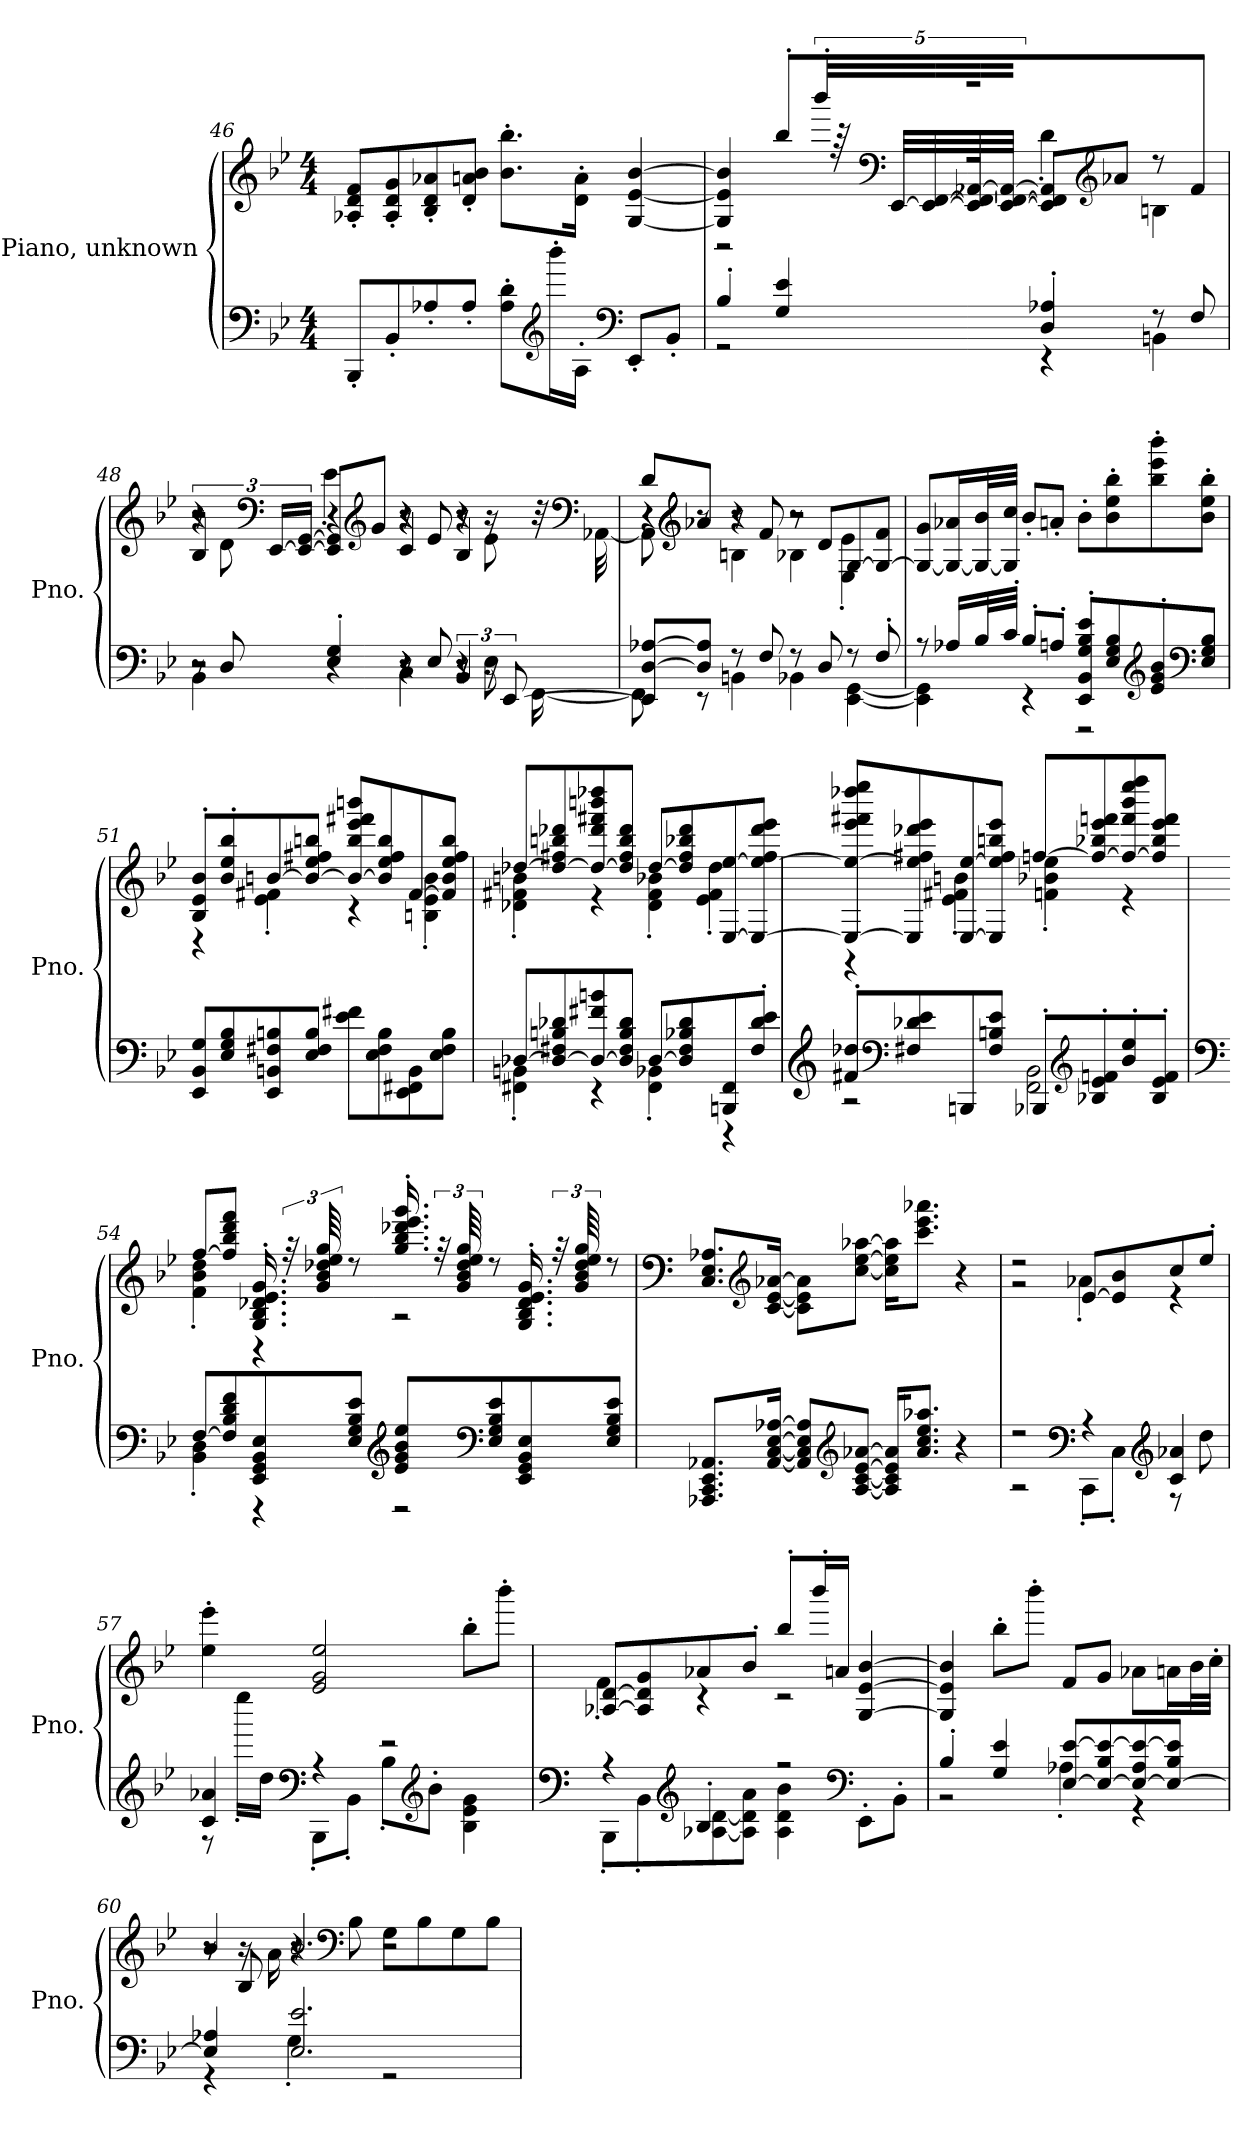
**kern	**kern
*part1	*part1
*staff2	*staff1
*I"Piano, unknown	*
*I'Pno.	*
*clefF4	*clefG2
*k[b-e-]	*k[b-e-]
*M4/4	*M4/4
=46	=46
8BBB-'/L	8A-X/' 8d/' 8f/'L
8BB-'/	8A-/' 8d/' 8g/'
8A-X'/	8B-/' 8d/' 8a-X/'
8A-'/J	8d/' 8an/' 8b-/'J
8A-\' 8d\'L	8.b-\' 8.bb-\'L
*clefG2	*
16bbb-'\L	.
16A-'\JJ	16d\' 16a\'Jk
*clefF4	*
8EE-'/L	[4G/ [4e-/ [4b-/
8BB-'/J	.
!!LO:LB:g=z
=47	=47
*^	*^
4B-'/	2r	4G/] 4e-/] 4b-/]	2r
4G/ 4e-/	.	8bb-'/L	.
.	.	40bbb-'/Jkk	.
.	.	80r	.
*	*	*clefF4	*
.	.	[40EE-/LLL	.
.	.	40EE-/_ [40FF/	.
.	.	80EE-/_ 80FF/_ [80AA-X/K	.
.	.	40EE-/_ 40FF/_ 40AA-/_JJJ	.
4D/' 4A-X/'	4r	8EE-/] 8FF/] 8AA-/]L	4d'\
*	*	*clefG2	*
.	.	8a-X/J	.
8r	4BBn\	8r	4Bn\
8F/	.	8f/	.
=48	=48	=48	=48
*^	*^	*^	*^
8r	2r	2r	4BB-\	6r	8r	4B-/	2r
8D/	.	.	.	.	8d\	.	.
*	*	*	*	*clefF4	*	*	*
.	.	.	.	[24EE-/LL	.	.	.
.	.	.	.	24EE-/_ [24GG/JJ	.	.	.
4E-/' 4G/'	.	.	4r	8EE-/] 8GG/]L	4e-'\	4r	.
*	*	*	*	*clefG2	*	*	*
.	.	.	.	8g/J	.	.	.
8r	4r	4r	4C\	8r	4r	4c/	4r
8E-/	.	.	.	8e-/	.	.	.
6r	8r	4BB-/	8r	4r	8r	4B-/	8r
.	8E-\	.	16r	.	8e-\	.	16r
[12EE-/	.	.	.	.	.	.	.
.	.	.	[16FF\	.	.	.	32r
*	*	*	*	*clefF4	*	*	*
.	.	.	.	.	.	.	[32AA-X\
*	*v	*v	*v	*	*	*	*
*	*	*	*	*v	*v
!!LO:LB:g=z
=49	=49	=49	=49	=49
8EE-/] [8D/ [8A-X/L	8FF\]	8d/L	4r	8AA-\]
*	*	*clefG2	*	*
8D/] 8A-/]J	8r	8a-X/J	.	8r
8r	4BBn\	8r	4Bn\	4r
8F/	.	8f/	.	.
8r	4BB-X\	8r	4B-X\	2r
8D/	.	8d/L	.	.
8r	[4EE-\ [4GG\	[8G/	4E-\' 4e-\'	.
8F'/	.	8G/_ 8f/J	.	.
*	*	*v	*v	*v
=50	=50	=50
8r	4EE-\] 4GG\]	8G/_ 8g/L
16A-X/LL	.	16G/_ 16a-X/L
32B-/L	.	32G/_ 32b-/L
32c'/JJJ	.	32G/] 32cc/JJJ
8B-'/L	4r	8b-'/L
8An'/J	.	8an'/J
8EE-/' 8BB-/' 8G/' 8B-/' 8e-/'L	2r	8b-'\L
8E-/ 8G/ 8B-/	.	8b-\' 8ee-\' 8bb-\'
*clefG2	*	*
8e-/' 8g/' 8b-/'	.	8bb-\' 8eee-\' 8bbb-\'
*clefF4	*	*
8E-/ 8G/ 8B-/J	.	8b-\' 8ee-\' 8bb-\'J
*v	*v	*
!!LO:PB:g=z
=51	=51
*	*^
8EE-/ 8BB-/ 8G/L	8B-/' 8e-/' 8b-/'L	4r
8E-/ 8G/ 8B-/	8b-/' 8ee-/' 8bb-/'	.
8EE-/ 8BBn/ 8F#X/ 8Bn/	[8bn/	4e-\' 4f#X\'
8E-/ 8F#/ 8B/J	8b/_ 8ee-/ 8ff#X/ 8bbn/J	.
8e-\ 8f#X\L	8b/_ 8bb/ 8eee-/ 8fff#X/ 8bbbn/L	4r
8E-\ 8F#\ 8B\	8b/] 8ee-/ 8ff#/ 8bb/	.
8EE-\ 8FF#X\ 8BB\	[8f#/	4Bn\' 4e-\' 4b\'
8E-\ 8F#\ 8B\J	8f#/] 8b/ 8ee-/ 8ff#/ 8bb/J	.
=52	=52	=52
*^	*	*
[8D-X/L	4FF#X\' 4BBn\'	[8dd-X/L	4d-X\' 4f#X\' 4bn\'
8D-/_ 8F#X/ 8Bn/ 8d-X/	.	8dd-/_ 8ff#X/ 8bbn/ 8ddd-X/	.
8D-/_ 8f#X/ 8bn/	4r	8dd-/_ 8ddd-/ 8fff#X/ 8bbbn/ 8dddd-X/	4r
8D-/] 8F#/ 8B/ 8d-/J	.	8dd-/] 8ff#/ 8bb/ 8ddd-/J	.
[8D-/L	4FF#\' 4BB-X\'	[8dd-/L	4d-\' 4f#\' 4b-X\'
8D-/] 8F#/ 8B-X/ 8d-/	.	8dd-/] 8ff#/ 8bb-X/ 8ddd-/	.
8BBBn/ 8FF#/	4r	[8E-/ [8ee-/	4e-\' 4f#\' 4dd-\'
8F#/' 8d-/' 8e-/'J	.	8E-/_ 8ee-/_ 8ff#/ 8ddd-/ 8eee-/J	.
!!LO:LB:g=z	!!
=53	=53	=53	=53
*clefG2	*	*	*
8f#X/' 8dd-X/'L	2r	8E-/_ 8ee-/_ 8eee-/ 8fff#X/ 8dddd-X/ 8eeee-/L	4r
*clefF4	*	*	*
8F#X/ 8d-X/ 8e-/	.	8E-/] 8ee-/] 8ff#X/ 8ddd-X/ 8eee-/	.
8BBBn/	.	[8E-/ [8ee-/	4e-\' 4f#X\' 4bn\'
8F#/ 8Bn/ 8e-/J	.	8E-/] 8ee-/] 8ff#/ 8bbn/ 8eee-/J	.
8BBB-X'/L	2FF\ 2BB-\	[8ffn/L	4fn\' 4b-X\' 4ee-\'
*clefG2	*	*	*
8B-X/' 8e-/' 8fn/'	.	8ff/_ 8bb-X/ 8eee-/ 8fffn/	.
8b-/' 8ee-/'	.	8ff/_ 8fff/ 8bbb-/ 8eeee-/ 8ffff/	4r
8B-/' 8e-/' 8f/'J	.	8ff/] 8bb-/ 8eee-/ 8fff/J	.
!!LO:LB:g=z	!!
=54	=54	=54	=54
*clefF4	*	*	*
[8F/L	4BB-\' 4D\'	[8ff/L	4f\' 4b-\' 4dd\'
8F/] 8B-/ 8d/ 8f/	.	8ff/] 8bb-/ 8ddd/ 8fff/J	.
8EE-/ 8GG/ 8BB-/ 8E-/	4r	16.G/' 16.B-/' 16.d-X/' 16.e-/' 16.g/'	4r
.	.	48r	.
.	.	96g/ 96b-/ 96dd-X/ 96ee-/ 96gg/	.
8E-/ 8G/ 8B-/ 8e-/J	.	8r	.
*clefG2	*	*	*
8e-/ 8g/ 8b-/ 8ee-/L	2r	16.gg/' 16.bb-/' 16.ddd-X/' 16.eee-/' 16.ggg/'	2r
.	.	48r	.
.	.	96g/ 96b-/ 96dd-/ 96ee-/ 96gg/	.
*clefF4	*	*	*
8E-/ 8G/ 8B-/ 8e-/	.	8r	.
8EE-/ 8GG/ 8BB-/ 8E-/	.	16.G/' 16.B-/' 16.d-/' 16.e-/' 16.g/'	.
.	.	48r	.
.	.	96g/ 96b-/ 96dd-/ 96ee-/ 96gg/	.
8E-/ 8G/ 8B-/ 8e-/J	.	8r	.
*v	*v	*	*
*	*v	*v
=55	=55
*	*clefF4
8.AAA-X/ 8.CC/ 8.EE-/ 8.AA-X/L	8.C/ 8.E-/ 8.A-X/L
*	*clefG2
[16AA-/ [16C/ [16E-/ [16A-X/Jk	[16c/ [16e-/ [16a-X/Jk
8AA-/] 8C/] 8E-/] 8A-/]L	8c\] 8e-\] 8a-\]L
*clefG2	*
[8A-/ [8c/ [8e-/ [8a-X/J	[8cc\ [8ee-\ [8aa-X\J
16A-/] 16c/] 16e-/] 16a-/]KL	16cc\] 16ee-\] 16aa-\]KL
8.a-/ 8.cc/ 8.ee-/ 8.aa-X/J	8.ccc\ 8.eee-\ 8.aaa-X\J
4r	4r
!!LO:LB:g=z
=56	=56
*^	*^
2r	2r	2r	2r
*clefF4	*	*	*
4r	8CC'\L	[8e-/L	4a-X'\
.	8C'\J	8e-/] 8b-/	.
*clefG2	*	*	*
4c/ 4a-X/	8r	8cc/	4r
.	8dd\	8ee-'/J	.
*	*	*v	*v
=57	=57	=57
4c/ 4a-X/	8r	4ee-\' 4eee-\'
.	16eeee-'\LL	.
.	16dd\JJ	.
*clefF4	*	*
4r	8BBB-'\L	2e-/ 2g/ 2ee-/
.	8BB-'\J	.
2r	8B-'\L	.
*clefG2	*	*
.	8b-'\J	.
.	4B-\ 4e-\ 4g\	8bb-'\L
.	.	8bbb-'\J
=58	=58	=58
*clefF4	*	*
*	*	*^
4r	8BBB-'\L	[8A-X/ [8d/L	4f'\
.	8BB-'\	8A-/] 8d/] 8g/	.
*clefG2	*	*	*
4B-'/	[8A-X\ [8d\	8a-X/	4r
.	8A-\] 8d\] 8a\J	8b-'/J	.
2r	4A-\ 4d\ 4b-\	8bb-'/L	2r
.	.	16bbb-'/L	.
.	.	16an/JJ	.
*clefF4	*	*	*
.	8EE-'\L	[4G/ [4e-/ [4b-/	.
.	8BB-'\J	.	.
*	*	*v	*v
!!LO:LB:g=z
=59	=59	=59
4B-'/	2r	4G/] 4e-/] 4b-/]
4G/ 4e-/	.	8bb-'\L
.	.	8bbb-'\J
[8E-/ [8e-/L	4A-X'\	8f/L
8E-/_ 8B-/ 8e-/_	.	8g/J
8E-/_ 8A-/ 8e-/_	4r	8a-X\L
8E-/_ 8B-/ 8e-/]J	.	16an\L
.	.	32b-\L
.	.	32cc'\JJJ
=60	=60	=60
*	*	*^
*	*	*	*^
4E-/] 4A-X/	4r	4b-/	8r	8r
.	.	.	16r	8B-/
.	.	.	16a\	.
2.E-/ 2.e-/	4G'\	2.b-/	8r	4r
*	*	*clefF4	*	*
.	.	.	8B-\	.
.	2r	.	8G\L	2r
.	.	.	8B-\	.
.	.	.	8G\	.
.	.	.	8B-\J	.
*v	*v	*	*	*
*	*v	*v	*v
=	=
*-	*-
